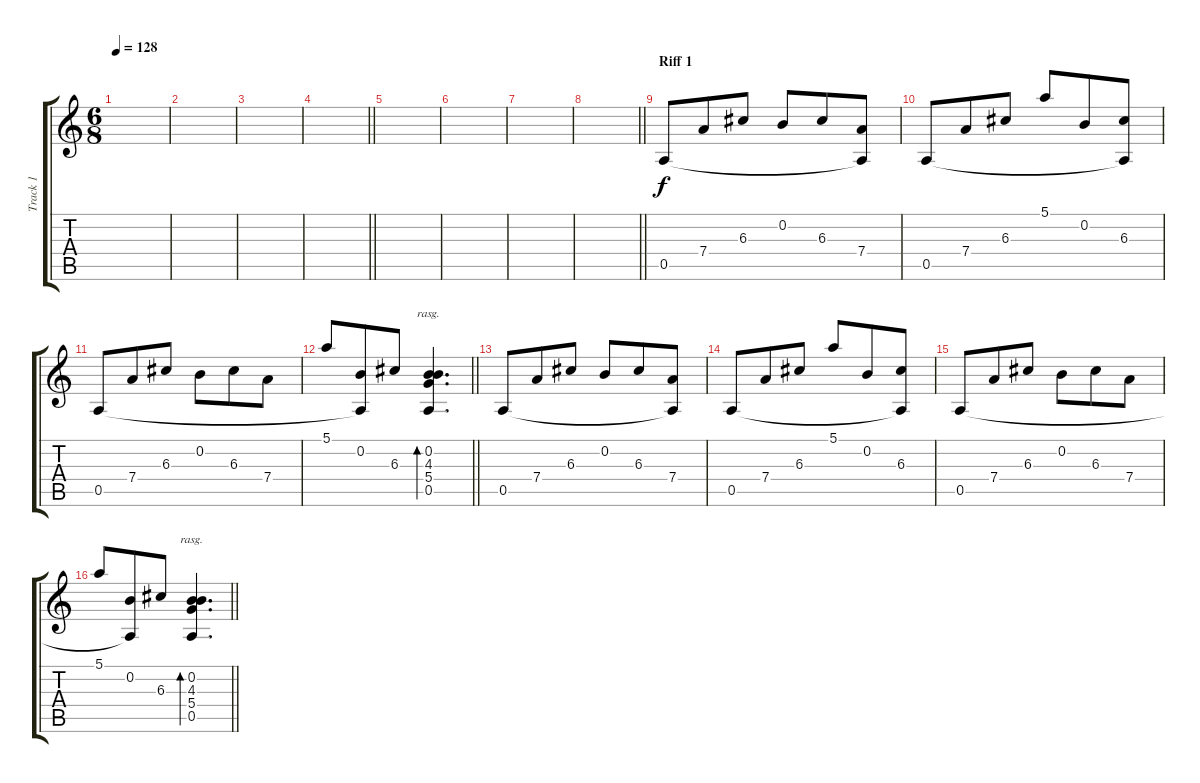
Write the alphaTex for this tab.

\track ("Track 1" "Track 1") {instrument acousticguitarsteel}
\staff {score tabs}
\tuning (E4 B3 G3 D3 A2 E2) {hide}
\ts (6 8)
\tempo 128
\clef g2
\ks aminor
|
|
|
\barLineRight lightlight
|
|
|
|
\barLineRight lightlight
|
\section ("" "Riff 1")
0.5.8 7.4.8 6.3.8 0.2.8 6.3.8 (7.4 0.5{t}).8 |
0.5.8 7.4.8 6.3.8 5.1.8 0.2.8 (6.3 0.5{t}).8 |
0.5.8 7.4.8 6.3.8 0.2.8 6.3.8 7.4.8 |
\barLineRight lightlight
5.1.8 (0.2 0.5{t}).8 6.3.8 (0.2 4.3 5.4 0.5).4{d bd 60 rasg ii} |
0.5.8 7.4.8 6.3.8 0.2.8 6.3.8 (7.4 0.5{t}).8 |
0.5.8 7.4.8 6.3.8 5.1.8 0.2.8 (6.3 0.5{t}).8 |
0.5.8 7.4.8 6.3.8 0.2.8 6.3.8 7.4.8 |
\barLineRight lightlight
5.1.8 (0.2 0.5{t}).8 6.3.8 (0.2 4.3 5.4 0.5).4{d bd 60 rasg ii}
